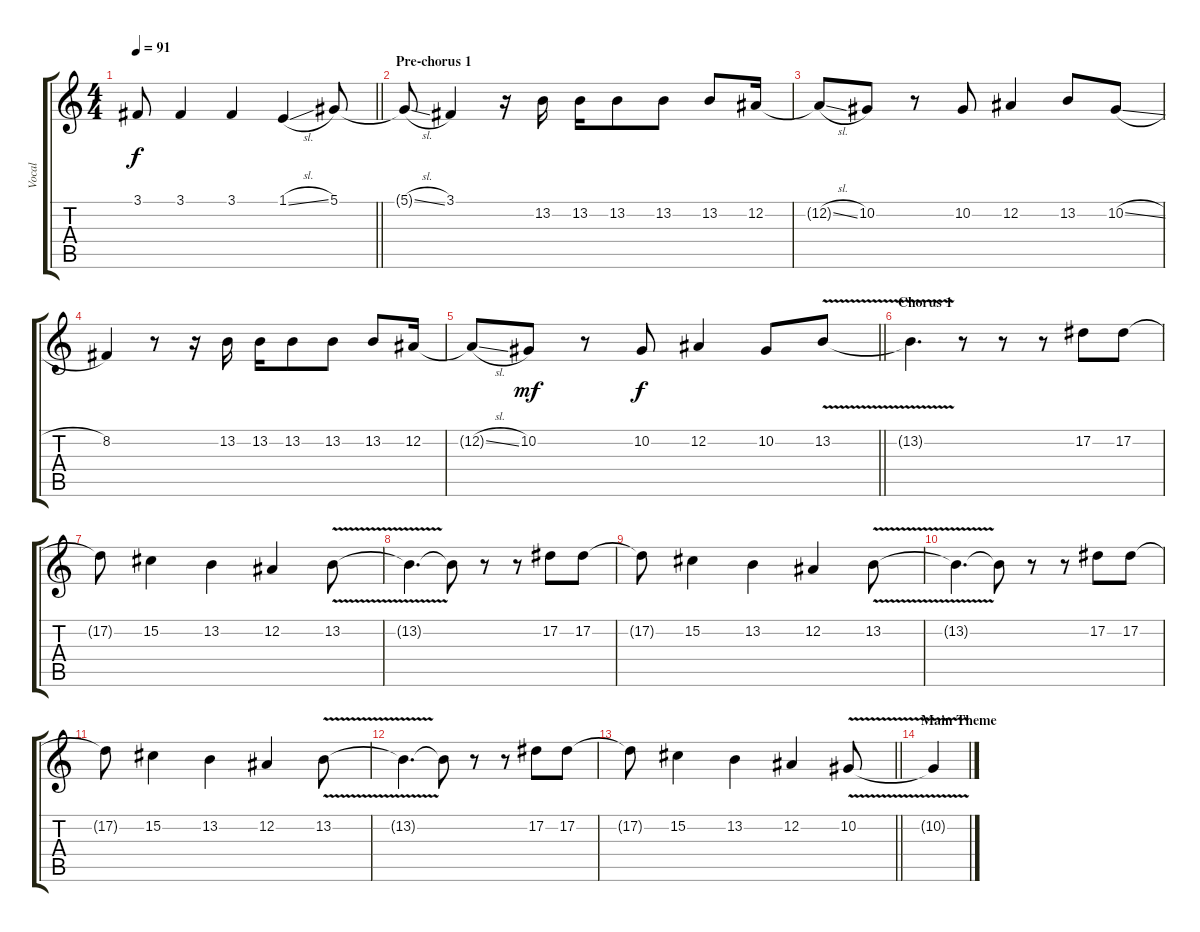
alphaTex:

\track ("Vocal" "Vocal") {instrument lead2sawtooth}
\staff {score tabs}
\tuning (Eb4 Bb3 Gb3 Db3 Ab2 Db2) {hide}
\ts (4 4)
\tempo 91
\clef g2
\barLineRight lightlight
\ks c
3.1.8{dy f} 3.1.4 3.1.4 1.1{sl}.4 5.1.8 |
\section ("" "Pre-chorus 1")
5.1{sl t}.8 3.1.4 r.16 13.2.16 13.2.16 13.2.8 13.2.8 13.2.8 12.2.16 |
12.2{sl t}.8 10.2.8 r.8 10.2.8 12.2.4 13.2.8 10.2{sl}.8 |
8.2.4 r.8 r.16 13.2.16 13.2.16 13.2.8 13.2.8 13.2.8 12.2.16 |
\barLineRight lightlight
12.2{sl t}.8 10.2.8{dy mf} r.8 10.2.8{dy f} 12.2.4 10.2.8 13.2{v}.8 |
\section ("" "Chorus 1")
13.2{t}.4{d} r.8 r.8 r.8 17.2.8 17.2.8 |
17.2{t}.8 15.2.4 13.2.4 12.2.4 13.2{v}.8 |
13.2{t}.4{d} 13.2{t}.8 r.8 r.8 17.2.8 17.2.8 |
17.2{t}.8 15.2.4 13.2.4 12.2.4 13.2{v}.8 |
13.2{t}.4{d} 13.2{t}.8 r.8 r.8 17.2.8 17.2.8 |
17.2{t}.8 15.2.4 13.2.4 12.2.4 13.2{v}.8 |
13.2{t}.4{d} 13.2{t}.8 r.8 r.8 17.2.8 17.2.8 |
\barLineRight lightlight
17.2{t}.8 15.2.4 13.2.4 12.2.4 10.2{v}.8 |
\section ("" "Main Theme")
10.2{t}.4
